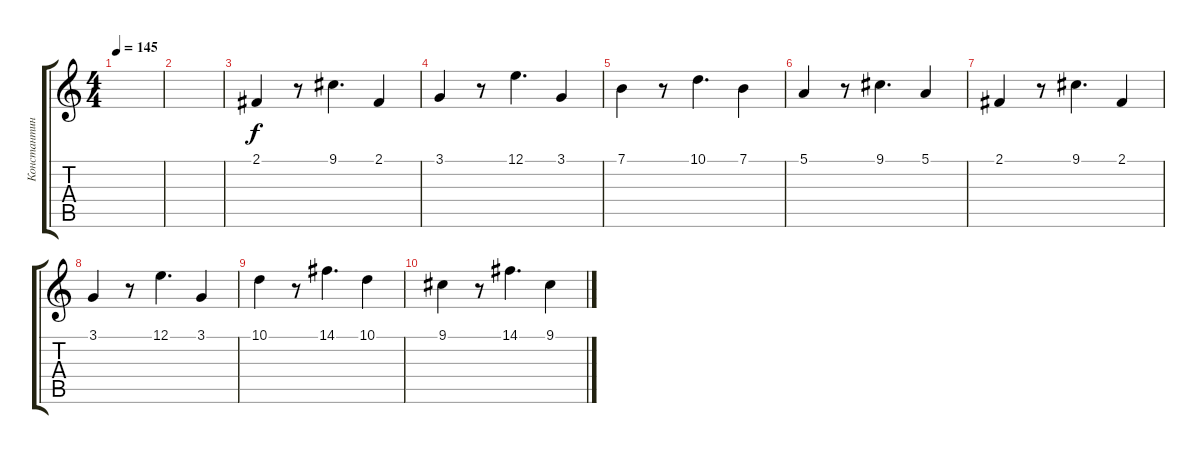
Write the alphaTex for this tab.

\track ("Константин Бекрев" "Константин") {instrument lead8bassandlead}
\staff {score tabs}
\tuning (E4 B3 G3 D3 A2 E2) {hide}
\ts (4 4)
\tempo 145
\clef g2
\ks c
|
|
2.1.4 r.8 9.1.4{d} 2.1.4 |
3.1.4 r.8 12.1.4{d} 3.1.4 |
7.1.4 r.8 10.1.4{d} 7.1.4 |
5.1.4 r.8 9.1.4{d} 5.1.4 |
2.1.4 r.8 9.1.4{d} 2.1.4 |
3.1.4 r.8 12.1.4{d} 3.1.4 |
10.1.4 r.8 14.1.4{d} 10.1.4 |
9.1.4 r.8 14.1.4{d} 9.1.4
